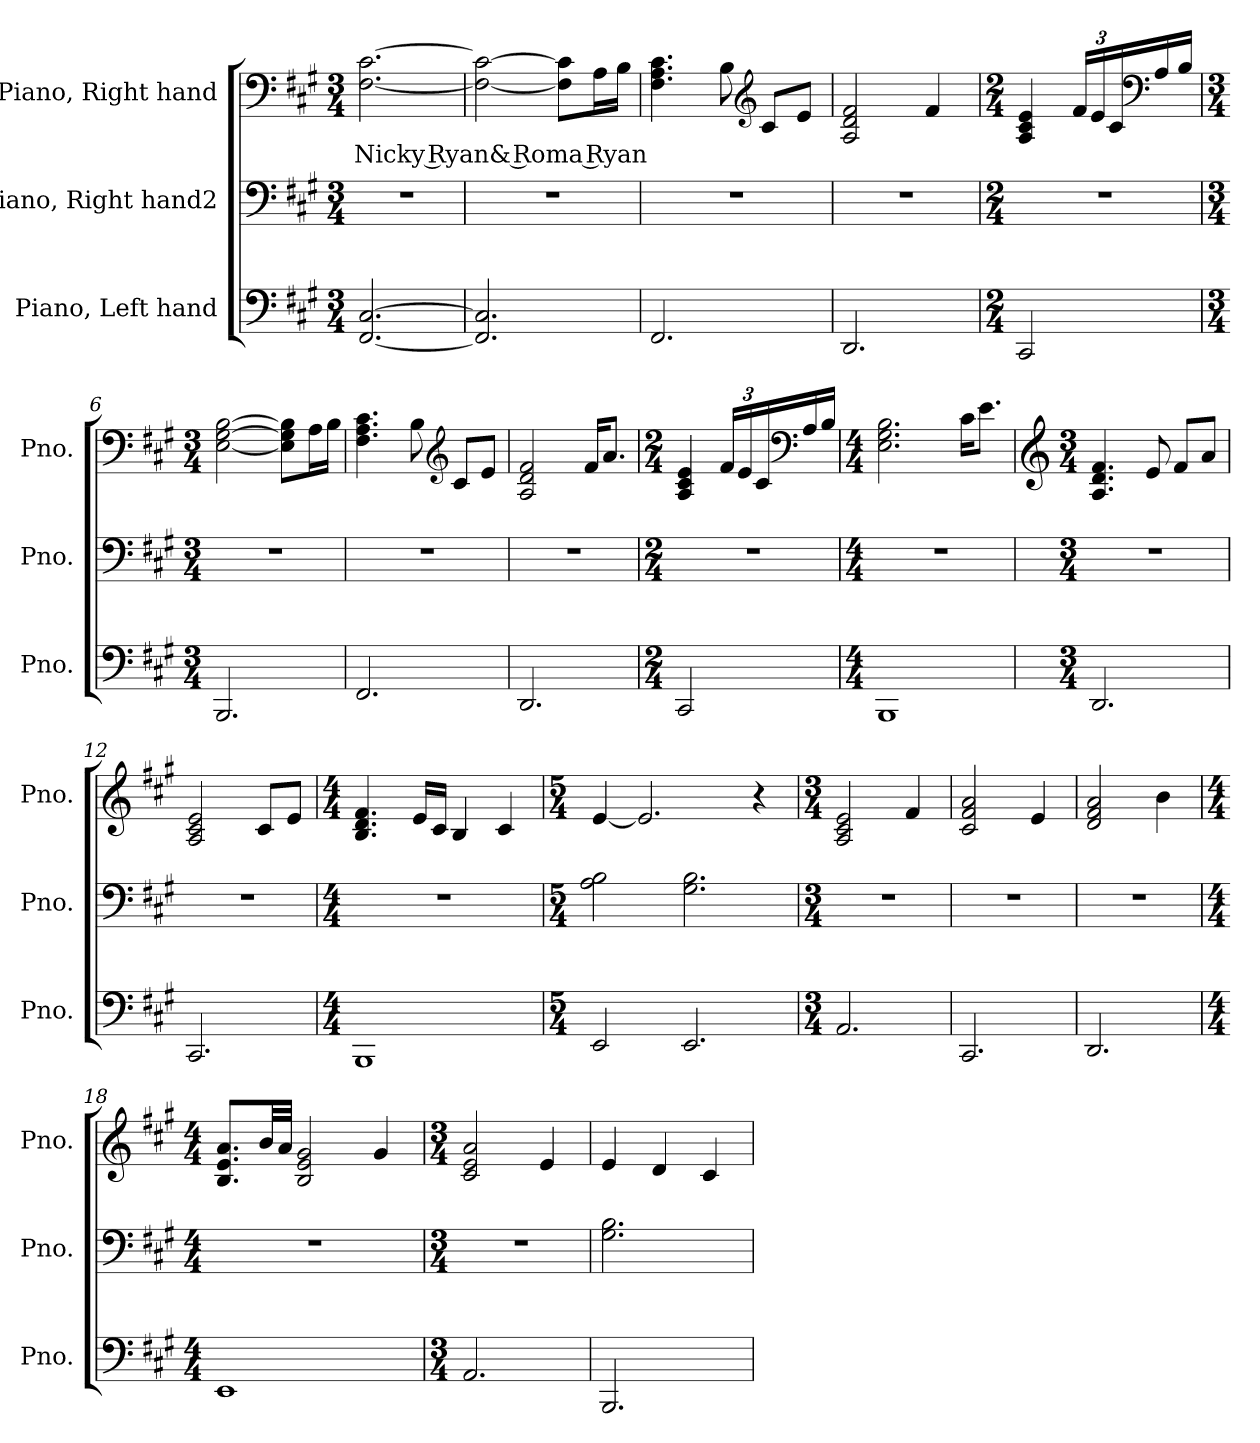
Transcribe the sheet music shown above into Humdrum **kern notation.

**kern	**kern	**kern	**text
*part3	*part2	*part1	*part1
*staff3	*staff2	*staff1	*staff1
*I"Piano, Left hand	*I"Piano, Right hand2	*I"Piano, Right hand	*
*I'Pno.	*I'Pno.	*I'Pno.	*
*clefF4	*clefF4	*clefF4	*
*k[f#c#g#]	*k[f#c#g#]	*k[f#c#g#]	*
*M3/4	*M3/4	*M3/4	*
*MM76	*MM76	*MM76	*
=1	=1	=1	=1
!	!	!	!LO:LY:b
[2.FF#/ [2.C#/	2.r	[2.F#\ [2.c#\	Nicky Ryan& Roma Ryan
=2	=2	=2	=2
2.FF#/] 2.C#/]	2.r	2F#\_ 2c#\_	.
.	.	8F#\] 8c#\]L	.
.	.	16A\L	.
.	.	16B\JJ	.
=3	=3	=3	=3
2.FF#/	2.r	4.F#\ 4.A\ 4.c#\	.
.	.	8B\	.
*	*	*clefG2	*
.	.	8c#/L	.
.	.	8e/J	.
=4	=4	=4	=4
2.DD/	2.r	2A/ 2d/ 2f#/	.
.	.	4f#/	.
!!LO:LB:g=z
=5	=5	=5	=5
*M2/4	*M2/4	*M2/4	*
2CC#/	2r	4A/ 4c#/ 4e/	.
*	*	*Xbrackettup	*
.	.	24f#/LL	.
.	.	24e/	.
.	.	24c#/	.
*	*	*clefF4	*
.	.	16A/	.
.	.	16B/JJ	.
=6	=6	=6	=6
*M3/4	*M3/4	*M3/4	*
2.BBB/	2.r	[2E\ [2G#\ [2B\	.
.	.	8E\] 8G#\] 8B\]L	.
.	.	16A\L	.
.	.	16B\JJ	.
=7	=7	=7	=7
2.FF#/	2.r	4.F#\ 4.A\ 4.c#\	.
.	.	8B\	.
*	*	*clefG2	*
.	.	8c#/L	.
.	.	8e/J	.
=8	=8	=8	=8
2.DD/	2.r	2A/ 2d/ 2f#/	.
.	.	16f#/KL	.
.	.	8.a/J	.
=9	=9	=9	=9
*M2/4	*M2/4	*M2/4	*
2CC#/	2r	4A/ 4c#/ 4e/	.
.	.	24f#/LL	.
.	.	24e/	.
.	.	24c#/	.
*	*	*clefF4	*
.	.	16A/	.
.	.	16B/JJ	.
!!LO:LB:g=z
=10	=10	=10	=10
*M4/4	*M4/4	*M4/4	*
1BBB	1r	2.E\ 2.G#\ 2.B\	.
.	.	16c#\KL	.
.	.	8.e\J	.
=11	=11	=11	=11
*	*	*clefG2	*
*M3/4	*M3/4	*M3/4	*
2.DD/	2.r	4.A/ 4.d/ 4.f#/	.
.	.	8e/	.
.	.	8f#/L	.
.	.	8a/J	.
=12	=12	=12	=12
2.CC#/	2.r	2A/ 2c#/ 2e/	.
.	.	8c#/L	.
.	.	8e/J	.
=13	=13	=13	=13
*M4/4	*M4/4	*M4/4	*
1BBB	1r	4.B/ 4.d/ 4.f#/	.
.	.	16e/LL	.
.	.	16c#/JJ	.
.	.	4B/	.
.	.	4c#/	.
=14	=14	=14	=14
*M5/4	*M5/4	*M5/4	*
2EE/	2A\ 2B\	[4e/	.
.	.	2.e/]	.
2.EE/	2.G#\ 2.B\	.	.
.	.	4r	.
=15	=15	=15	=15
*M3/4	*M3/4	*M3/4	*
2.AA/	2.r	2A/ 2c#/ 2e/	.
.	.	4f#/	.
=16	=16	=16	=16
2.CC#/	2.r	2c#/ 2f#/ 2a/	.
.	.	4e/	.
!!LO:LB:g=z
=17	=17	=17	=17
2.DD/	2.r	2d/ 2f#/ 2a/	.
.	.	4b\	.
=18	=18	=18	=18
*M4/4	*M4/4	*M4/4	*
1EE	1r	8.B/ 8.e/ 8.a/L	.
.	.	32b/LL	.
.	.	32a/JJJ	.
.	.	2B/ 2e/ 2g#/	.
.	.	4g#/	.
=19	=19	=19	=19
*M3/4	*M3/4	*M3/4	*
2.AA/	2.r	2c#/ 2e/ 2a/	.
.	.	4e/	.
=20	=20	=20	=20
2.BBB/	2.G#\ 2.B\	4e/	.
.	.	4d/	.
.	.	4c#/	.
=	=	=	=
*-	*-	*-	*-
